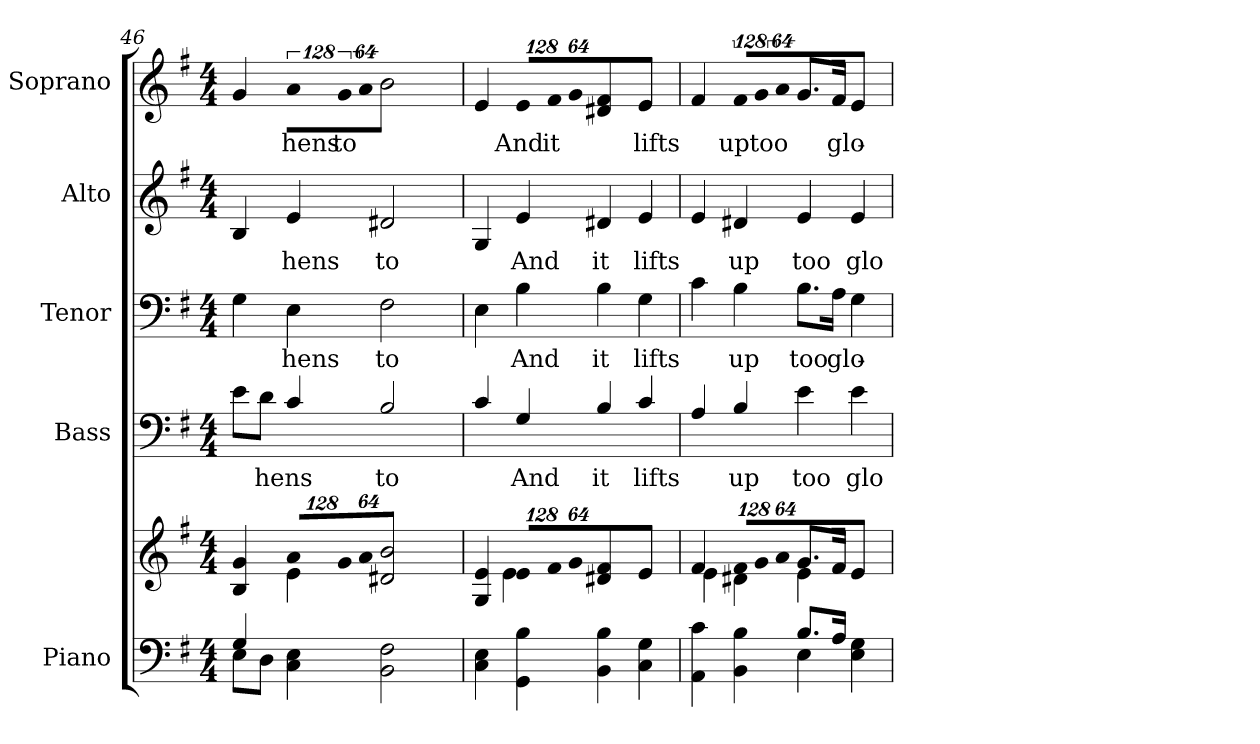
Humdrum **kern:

**kern	**kern	**kern	**text	**kern	**text	**kern	**text	**kern	**text
*part5	*part5	*part4	*part4	*part3	*part3	*part2	*part2	*part1	*part1
*staff6	*staff5	*staff4	*staff4	*staff3	*staff3	*staff2	*staff2	*staff1	*staff1
*I"Piano	*	*I"Bass	*	*I"Tenor	*	*I"Alto	*	*I"Soprano	*
*I'Pno.	*	*I'B.	*	*I'T.	*	*I'A.	*	*I'S.	*
!!LO:PB:g=z
*clefF4	*clefG2	*clefF4	*	*clefF4	*	*clefG2	*	*clefG2	*
*	*	*ITrd7c12	*	*	*	*	*	*	*
*k[f#]	*k[f#]	*k[f#]	*	*k[f#]	*	*k[f#]	*	*k[f#]	*
*G:	*G:	*G:	*	*G:	*	*G:	*	*G:	*
*M4/4	*M4/4	*M4/4	*	*M4/4	*	*M4/4	*	*M4/4	*
=46	=46	=46	=46	=46	=46	=46	=46	=46	=46
*^	*^	*	*	*	*	*	*	*	*
4Gi/	8Ei\L	4Bi/ 4gi	4ryy	8Ei\L	.	4Gi\	.	4Bi/	.	4gi/	.
!	!	!	!	!	!LO:LY:b:color=#000000	!	!	!	!	!	!
.	8Di\J	.	.	8Di\J	hens	.	.	.	.	.	.
*	*	*Xbrackettup	*	*	*	*	*	*	*	*	*
!	!	!LO:N:vis=8	!	!	!	!	!	!	!	!	!
!	!	!	!	!	!	!	!LO:LY:b:color=#000000	!	!	!	!
!	!	!	!	!	!	!	!	!	!LO:LY:b:color=#000000	!LO:N:vis=8	!
!	!	!	!	!	!	!	!	!	!	!	!LO:LY:b:color=#000000
4Ci\ 4Ei	4ryy	1024%85ai/L	4ei\	4Ci/	.	4Ei\	hens	4ei/	hens	1024%85ai\L	hens
!	!	!LO:N:vis=8	!	!	!	!	!	!	!	!LO:N:vis=8	!
!	!	!	!	!	!	!	!	!	!	!	!LO:LY:b:color=#000000
.	.	1024%85gi/	.	.	.	.	.	.	.	1024%85gi\	to
!	!	!LO:N:vis=8	!	!	!	!	!	!	!	!LO:N:vis=8	!
.	.	512%43ai/J	.	.	.	.	.	.	.	512%43ai\J	.
!	!	!	!	!	!LO:LY:b:color=#000000	!	!	!	!	!	!
!	!	!	!	!	!	!	!LO:LY:b:color=#000000	!	!	!	!
!	!	!	!	!	!	!	!	!	!LO:LY:b:color=#000000	!	!
2BBi\ 2F#i	2ryy	2d#Xi/ 2bi	4ryy	2BBi/	to	2F#i\	to	2d#Xi/	to	2bi\	.
.	.	.	4ryy	.	.	.	.	.	.	.	.
*v	*v	*	*	*	*	*	*	*	*	*	*
=47	=47	=47	=47	=47	=47	=47	=47	=47	=47	=47
4Ci\ 4Ei	4Gi/ 4ei	4ryy	4Ci/	.	4Ei\	.	4Gi/	.	4ei/	.
!	!LO:N:vis=8	!	!	!	!	!	!	!	!	!
!	!	!	!	!LO:LY:b:color=#000000	!	!	!	!	!	!
!	!	!	!	!	!	!LO:LY:b:color=#000000	!	!	!	!
!	!	!	!	!	!	!	!	!LO:LY:b:color=#000000	!	!
*	*	*	*	*	*	*	*	*	*Xbrackettup	*
!	!	!	!	!	!	!	!	!	!LO:N:vis=8	!
!	!	!	!	!	!	!	!	!	!	!LO:LY:b:color=#000000
4GGi\ 4Bi	1024%85ei/L	4ei\	4GGi/	And	4Bi\	And	4ei/	And	1024%85ei/L	And
!	!LO:N:vis=8	!	!	!	!	!	!	!	!LO:N:vis=8	!
!	!	!	!	!	!	!	!	!	!	!LO:LY:b:color=#000000
.	1024%85f#i/	.	.	.	.	.	.	.	1024%85f#i/	it
!	!LO:N:vis=8	!	!	!	!	!	!	!	!LO:N:vis=8	!
.	512%43gi/J	.	.	.	.	.	.	.	512%43gi/J	.
!	!	!	!	!LO:LY:b:color=#000000	!	!	!	!	!	!
!	!	!	!	!	!	!LO:LY:b:color=#000000	!	!	!	!
!	!	!	!	!	!	!	!	!LO:LY:b:color=#000000	!	!
4BBi\ 4Bi	4d#Xi/ 4f#i	2ryy	4BBi/	it	4Bi\	it	4d#Xi/	it	4d#Xi/ 4f#i	.
!	!	!	!	!LO:LY:b:color=#000000	!	!	!	!	!	!
!	!	!	!	!	!	!LO:LY:b:color=#000000	!	!	!	!
!	!	!	!	!	!	!	!	!LO:LY:b:color=#000000	!	!
!	!	!	!	!	!	!	!	!	!	!LO:LY:b:color=#000000
4Ci\ 4Gi	4ei/	.	4Ci/	lifts	4Gi\	lifts	4ei/	lifts	4ei/	lifts
=48	=48	=48	=48	=48	=48	=48	=48	=48	=48	=48
*^	*	*	*	*	*	*	*	*	*	*
4AAi\ 4ci	2ryy	4f#i/	4ei\	4AAi/	.	4ci\	.	4ei/	.	4f#i/	.
!	!	!LO:N:vis=8	!	!	!	!	!	!	!	!	!
!	!	!	!	!	!LO:LY:b:color=#000000	!	!	!	!	!	!
!	!	!	!	!	!	!	!LO:LY:b:color=#000000	!	!	!	!
!	!	!	!	!	!	!	!	!	!LO:LY:b:color=#000000	!	!
*	*	*	*	*	*	*	*	*	*	*brackettup	*
!	!	!	!	!	!	!	!	!	!	!LO:N:vis=8	!
!	!	!	!	!	!	!	!	!	!	!	!LO:LY:b:color=#000000
4BBi\ 4Bi	.	1024%85f#i/L	4d#Xi\	4BBi/	up	4Bi\	up	4d#Xi/	up	1024%85f#i\L	up
!	!	!LO:N:vis=8	!	!	!	!	!	!	!	!LO:N:vis=8	!
!	!	!	!	!	!	!	!	!	!	!	!LO:LY:b:color=#000000
.	.	1024%85gi/	.	.	.	.	.	.	.	1024%85gi\	too
!	!	!LO:N:vis=8	!	!	!	!	!	!	!	!LO:N:vis=8	!
.	.	512%43ai/J	.	.	.	.	.	.	.	512%43ai\J	.
!	!	!	!	!	!LO:LY:b:color=#000000	!	!	!	!	!	!
!	!	!	!	!	!	!	!LO:LY:b:color=#000000	!	!	!	!
!	!	!	!	!	!	!	!	!	!LO:LY:b:color=#000000	!	!
8.Bi/L	4Ei\	8.gi/L	4ei\	4Ei\	too	8.Bi\L	too	4ei/	too	8.gi/L	.
!	!	!	!	!	!	!	!LO:LY:b:color=#000000	!	!	!	!
!	!	!	!	!	!	!	!	!	!	!	!LO:LY:b:color=#000000
16Ai/Jk	.	16f#i/Jk	.	.	.	16Ai\Jk	glo-	.	.	16f#i/Jk	glo-
!	!	!	!	!	!LO:LY:b:color=#000000	!	!	!	!	!	!
!	!	!	!	!	!	!	!	!	!LO:LY:b:color=#000000	!	!
4Ei\ 4Gi	4ryy	4ei/	4ryy	4Ei\	glo-	4Gi\	.	4ei/	glo-	4ei/	.
*v	*v	*	*	*	*	*	*	*	*	*	*
*	*v	*v	*	*	*	*	*	*	*	*
=	=	=	=	=	=	=	=	=	=
*-	*-	*-	*-	*-	*-	*-	*-	*-	*-
